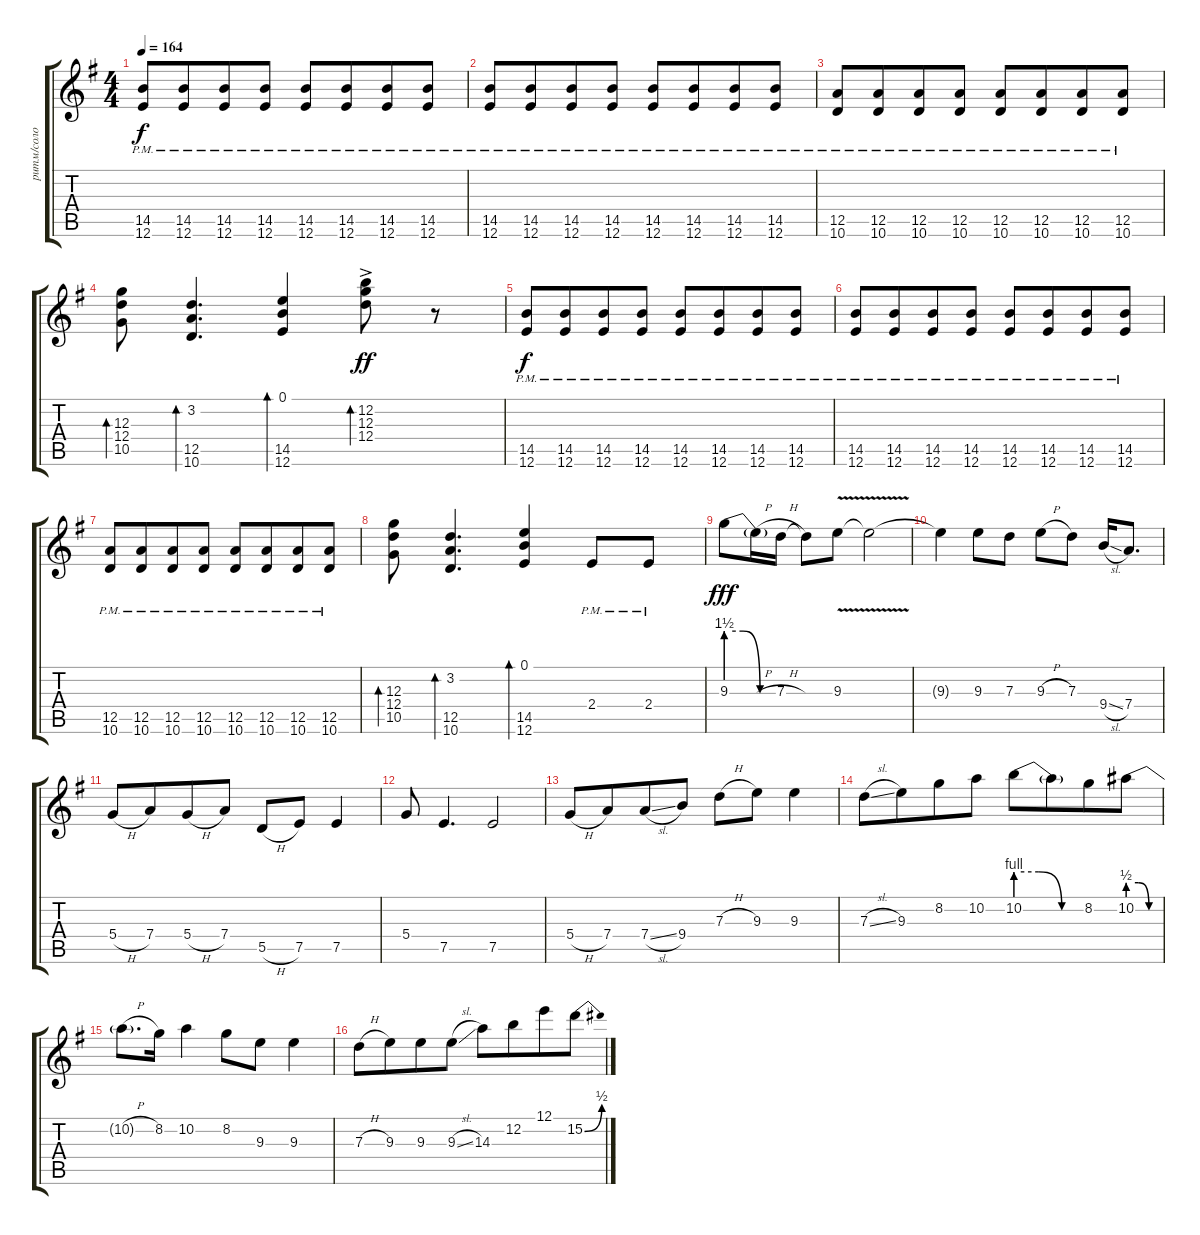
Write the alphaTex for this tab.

\track ("ритм/соло" "ритм/соло") {instrument overdrivenguitar}
\staff {score tabs}
\tuning (E4 B3 G3 D3 A2 E2) {hide}
\ts (4 4)
\tempo 164
\clef g2
\ks eminor
(14.5{pm} 12.6{pm}).8{dy f} (14.5{pm} 12.6{pm}).8{beam merge} (14.5{pm} 12.6{pm}).8 (14.5{pm} 12.6{pm}).8 (14.5{pm} 12.6{pm}).8 (14.5{pm} 12.6{pm}).8{beam merge} (14.5{pm} 12.6{pm}).8 (14.5{pm} 12.6{pm}).8 |
(14.5{pm} 12.6{pm}).8 (14.5{pm} 12.6{pm}).8{beam merge} (14.5{pm} 12.6{pm}).8 (14.5{pm} 12.6{pm}).8 (14.5{pm} 12.6{pm}).8 (14.5{pm} 12.6{pm}).8{beam merge} (14.5{pm} 12.6{pm}).8 (14.5{pm} 12.6{pm}).8 |
(12.5{pm} 10.6{pm}).8 (12.5{pm} 10.6{pm}).8{beam merge} (12.5{pm} 10.6{pm}).8 (12.5{pm} 10.6{pm}).8 (12.5{pm} 10.6{pm}).8 (12.5{pm} 10.6{pm}).8{beam merge} (12.5{pm} 10.6{pm}).8 (12.5{pm} 10.6{pm}).8 |
(12.3 12.4 10.5).8{bd 60} (3.2 12.5 10.6).4{d bd 60} (0.1 14.5 12.6).4{bd 60} (12.2{ac} 12.3{ac} 12.4{ac}).8{bd 60 dy ff} r.8 |
(14.5{pm} 12.6{pm}).8{dy f} (14.5{pm} 12.6{pm}).8{beam merge} (14.5{pm} 12.6{pm}).8 (14.5{pm} 12.6{pm}).8 (14.5{pm} 12.6{pm}).8 (14.5{pm} 12.6{pm}).8{beam merge} (14.5{pm} 12.6{pm}).8 (14.5{pm} 12.6{pm}).8 |
(14.5{pm} 12.6{pm}).8 (14.5{pm} 12.6{pm}).8{beam merge} (14.5{pm} 12.6{pm}).8 (14.5{pm} 12.6{pm}).8 (14.5{pm} 12.6{pm}).8 (14.5{pm} 12.6{pm}).8{beam merge} (14.5{pm} 12.6{pm}).8 (14.5{pm} 12.6{pm}).8 |
(12.5{pm} 10.6{pm}).8 (12.5{pm} 10.6{pm}).8{beam merge} (12.5{pm} 10.6{pm}).8 (12.5{pm} 10.6{pm}).8 (12.5{pm} 10.6{pm}).8 (12.5{pm} 10.6{pm}).8{beam merge} (12.5{pm} 10.6{pm}).8 (12.5{pm} 10.6{pm}).8 |
(12.3 12.4 10.5).8{bd 60} (3.2 12.5 10.6).4{d bd 60} (0.1 14.5 12.6).4{bd 60} 2.4{pm}.8 2.4{pm}.8 |
9.3{be (custom 0 6 20 6 40 0 60 0)}.8{dy fff} 9.3{h t}.16 7.3{h}.16 7.3{t}.8 9.3{v}.8 9.3{t}.2 |
9.3{t}.4 9.3.8 7.3.8 9.3{h}.8 7.3.8 9.4{sl}.16 7.4.8{d} |
5.4{h}.8 7.4.8{beam merge} 5.4{h}.8 7.4.8 5.5{h}.8 7.5.8 7.5.4 |
5.4.8 7.5.4{d} 7.5.2 |
5.4{h}.8 7.4.8{beam merge} 7.4{sl}.8 9.4.8 7.3{h}.8 9.3.8 9.3.4 |
7.3{sl}.8 9.3.8{beam merge} 8.2.8 10.2.8 10.2{be (custom 0 4 20 4 40 0 60 0)}.8 10.2{t}.8{beam merge} 8.2.8 10.2{be (custom 0 2 20 2 40 0 60 0)}.8 |
10.2{h t}.8{d} 8.2.16 10.2.4 8.2.8 9.3.8 9.3.4 |
7.3{h}.8 9.3.8{beam merge} 9.3.8 9.3{sl}.8 14.3.8 12.2.8{beam merge} 12.1.8 15.2{be (bend 0 0 60 2)}.8
